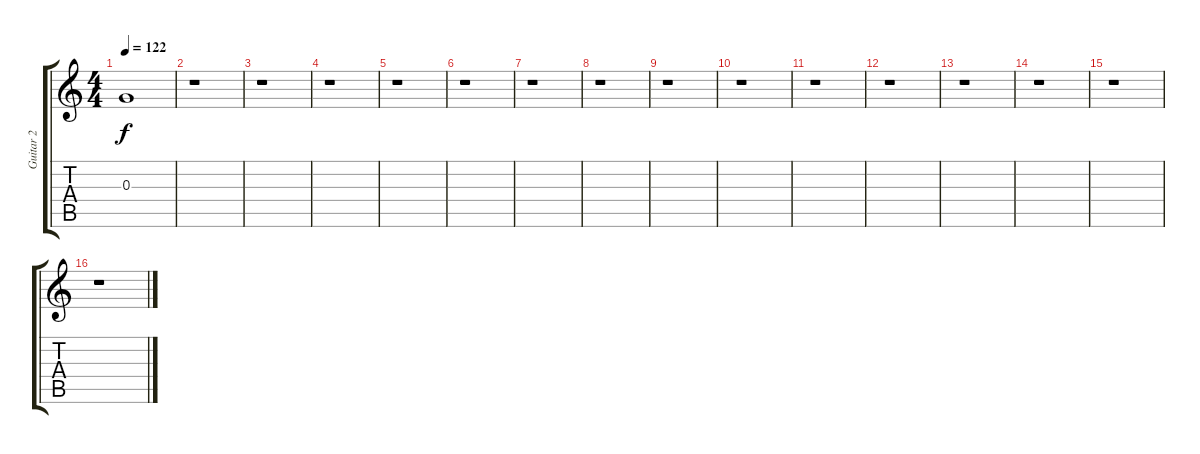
\track ("Guitar 2" "Guitar 2") {instrument acousticguitarsteel}
\staff {score tabs}
\tuning (E4 B3 G3 D3 A2 E2) {hide}
\ts (4 4)
\tempo 122
\clef g2
\ks c
0.3.1{dy f} |
r.1 |
r.1 |
r.1 |
r.1 |
r.1 |
r.1 |
r.1 |
r.1 |
r.1 |
r.1 |
r.1 |
r.1 |
r.1 |
r.1 |
r.1
